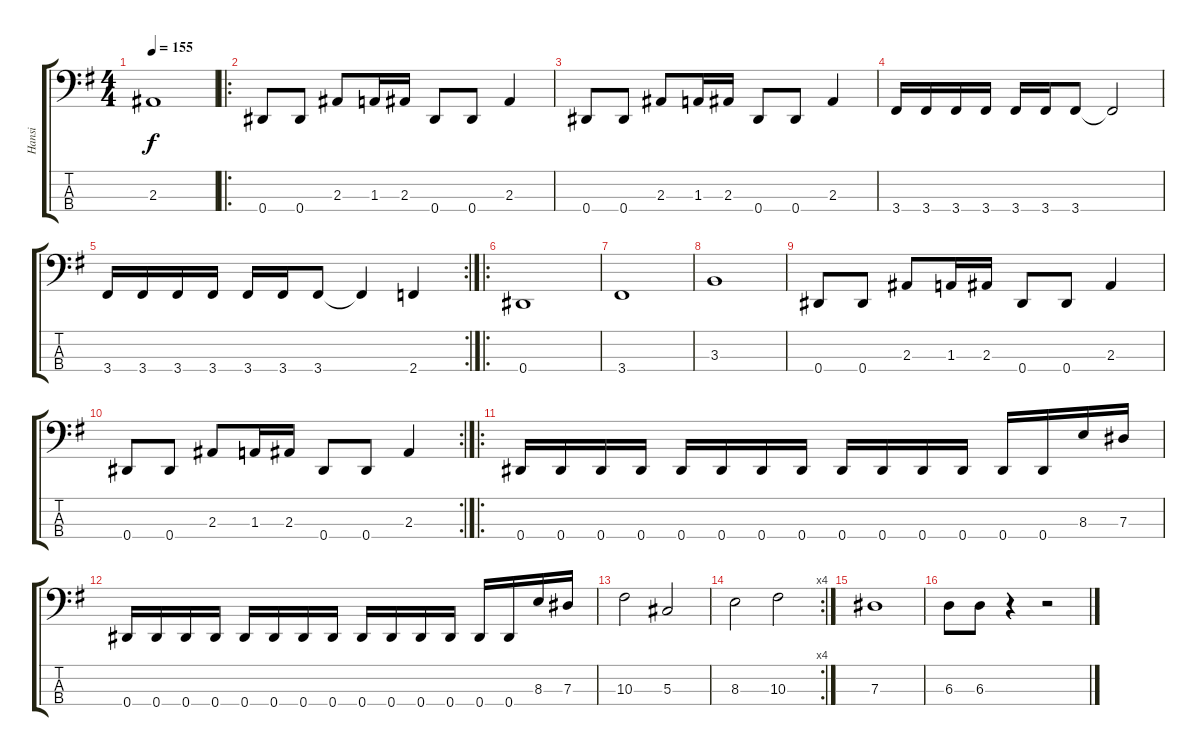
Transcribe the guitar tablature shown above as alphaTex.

\track ("Hansi" "Hansi") {instrument electricbasspick}
\staff {score tabs}
\tuning (Gb2 Db2 Ab1 Eb1) {hide}
\ts (4 4)
\tempo 155
\clef f4
\ks g
2.3{t}.1{dy f} |
\ro
0.4.8 0.4.8 2.3.8 1.3.16 2.3.16 0.4.8 0.4.8 2.3.4 |
0.4.8 0.4.8 2.3.8 1.3.16 2.3.16 0.4.8 0.4.8 2.3.4 |
3.4.16 3.4.16 3.4.16 3.4.16 3.4.16 3.4.16 3.4.8 3.4{t}.2 |
\rc 2
3.4.16 3.4.16 3.4.16 3.4.16 3.4.16 3.4.16 3.4.8 3.4{t}.4 2.4.4 |
\ro
0.4.1 |
3.4.1 |
3.3.1 |
0.4.8 0.4.8 2.3.8 1.3.16 2.3.16 0.4.8 0.4.8 2.3.4 |
\rc 2
0.4.8 0.4.8 2.3.8 1.3.16 2.3.16 0.4.8 0.4.8 2.3.4 |
\ro
0.4.16 0.4.16 0.4.16 0.4.16 0.4.16 0.4.16 0.4.16 0.4.16 0.4.16 0.4.16 0.4.16 0.4.16 0.4.16 0.4.16 8.3.16 7.3.16 |
0.4.16 0.4.16 0.4.16 0.4.16 0.4.16 0.4.16 0.4.16 0.4.16 0.4.16 0.4.16 0.4.16 0.4.16 0.4.16 0.4.16 8.3.16 7.3.16 |
10.3.2 5.3.2 |
\rc 4
8.3.2 10.3.2 |
7.3.1 |
6.3.8 6.3.8 r.4 r.2
